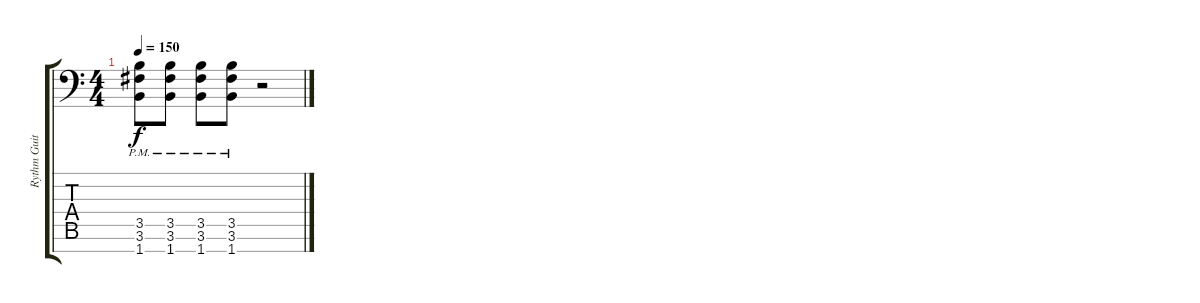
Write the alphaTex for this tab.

\track ("Rythm Guitar1" "Rythm Guit") {instrument distortionguitar}
\staff {score tabs}
\tuning (Eb4 Bb3 Gb3 Db3 Ab2 Eb2 Bb1) {hide}
\ts (4 4)
\tempo 150
\clef f4
\ks c
(3.5{pm} 3.6{pm} 1.7{pm}).8{dy f} (3.5{pm} 3.6{pm} 1.7{pm}).8 (3.5{pm} 3.6{pm} 1.7{pm}).8 (3.5{pm} 3.6{pm} 1.7{pm}).8 r.2
